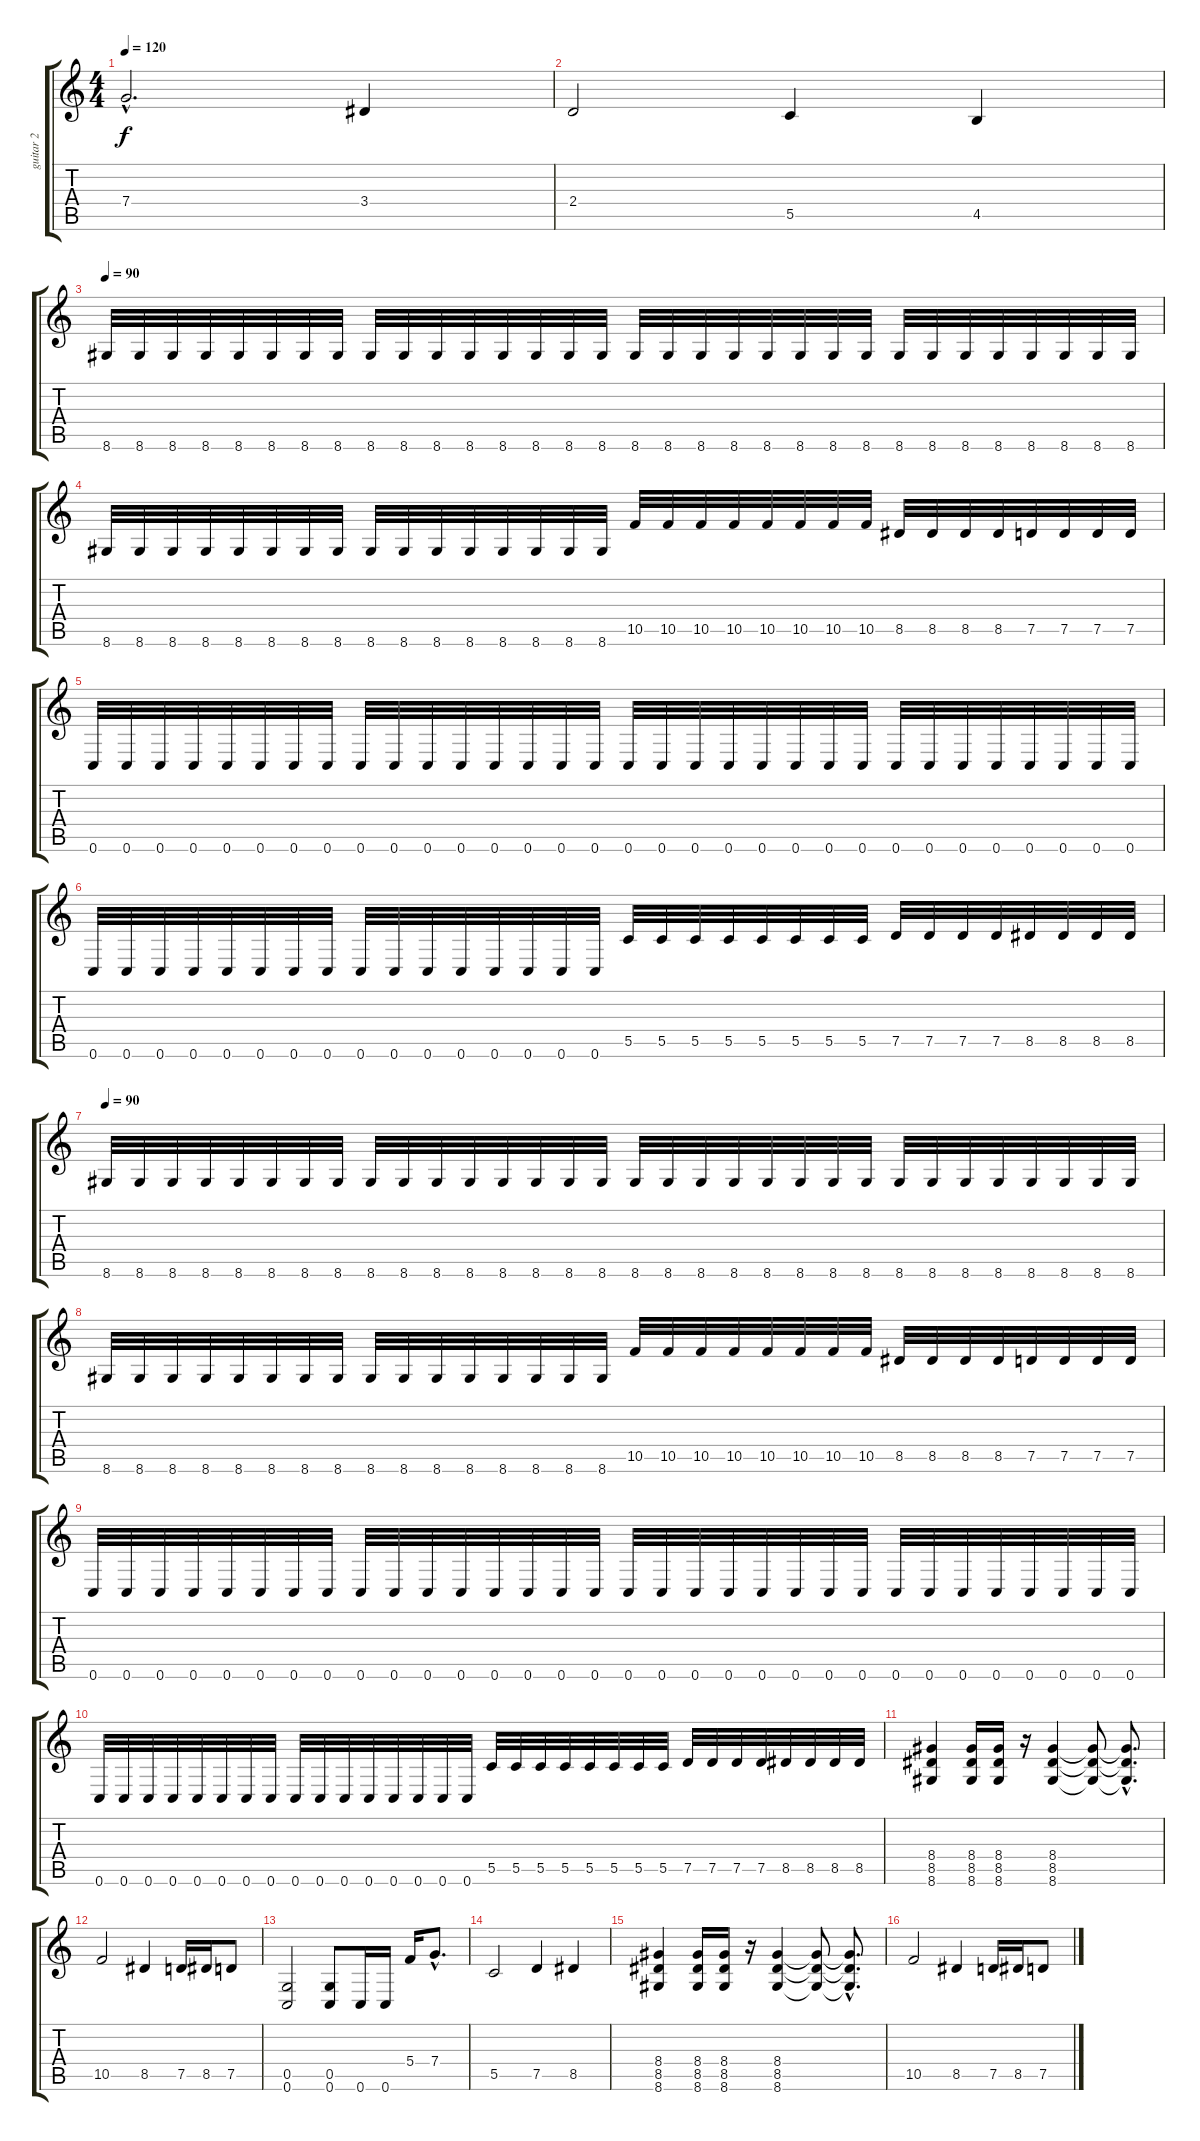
\track ("guitar 2" "guitar 2") {instrument overdrivenguitar}
\staff {score tabs}
\tuning (D4 A3 F3 C3 G2 C2) {hide}
\ts (4 4)
\tempo 120
\clef g2
\ks c
7.4{hac}.2{d dy f} 3.4.4 |
2.4.2 5.5.4 4.5.4 |
\tempo 90
8.6.32 8.6.32 8.6.32 8.6.32 8.6.32 8.6.32 8.6.32 8.6.32 8.6.32 8.6.32 8.6.32 8.6.32 8.6.32 8.6.32 8.6.32 8.6.32 8.6.32 8.6.32 8.6.32 8.6.32 8.6.32 8.6.32 8.6.32 8.6.32 8.6.32 8.6.32 8.6.32 8.6.32 8.6.32 8.6.32 8.6.32 8.6.32 |
8.6.32 8.6.32 8.6.32 8.6.32 8.6.32 8.6.32 8.6.32 8.6.32 8.6.32 8.6.32 8.6.32 8.6.32 8.6.32 8.6.32 8.6.32 8.6.32 10.5.32 10.5.32 10.5.32 10.5.32 10.5.32 10.5.32 10.5.32 10.5.32 8.5.32 8.5.32 8.5.32 8.5.32 7.5.32 7.5.32 7.5.32 7.5.32 |
0.6.32 0.6.32 0.6.32 0.6.32 0.6.32 0.6.32 0.6.32 0.6.32 0.6.32 0.6.32 0.6.32 0.6.32 0.6.32 0.6.32 0.6.32 0.6.32 0.6.32 0.6.32 0.6.32 0.6.32 0.6.32 0.6.32 0.6.32 0.6.32 0.6.32 0.6.32 0.6.32 0.6.32 0.6.32 0.6.32 0.6.32 0.6.32 |
0.6.32 0.6.32 0.6.32 0.6.32 0.6.32 0.6.32 0.6.32 0.6.32 0.6.32 0.6.32 0.6.32 0.6.32 0.6.32 0.6.32 0.6.32 0.6.32 5.5.32 5.5.32 5.5.32 5.5.32 5.5.32 5.5.32 5.5.32 5.5.32 7.5.32 7.5.32 7.5.32 7.5.32 8.5.32 8.5.32 8.5.32 8.5.32 |
\tempo 90
8.6.32 8.6.32 8.6.32 8.6.32 8.6.32 8.6.32 8.6.32 8.6.32 8.6.32 8.6.32 8.6.32 8.6.32 8.6.32 8.6.32 8.6.32 8.6.32 8.6.32 8.6.32 8.6.32 8.6.32 8.6.32 8.6.32 8.6.32 8.6.32 8.6.32 8.6.32 8.6.32 8.6.32 8.6.32 8.6.32 8.6.32 8.6.32 |
8.6.32 8.6.32 8.6.32 8.6.32 8.6.32 8.6.32 8.6.32 8.6.32 8.6.32 8.6.32 8.6.32 8.6.32 8.6.32 8.6.32 8.6.32 8.6.32 10.5.32 10.5.32 10.5.32 10.5.32 10.5.32 10.5.32 10.5.32 10.5.32 8.5.32 8.5.32 8.5.32 8.5.32 7.5.32 7.5.32 7.5.32 7.5.32 |
0.6.32 0.6.32 0.6.32 0.6.32 0.6.32 0.6.32 0.6.32 0.6.32 0.6.32 0.6.32 0.6.32 0.6.32 0.6.32 0.6.32 0.6.32 0.6.32 0.6.32 0.6.32 0.6.32 0.6.32 0.6.32 0.6.32 0.6.32 0.6.32 0.6.32 0.6.32 0.6.32 0.6.32 0.6.32 0.6.32 0.6.32 0.6.32 |
0.6.32 0.6.32 0.6.32 0.6.32 0.6.32 0.6.32 0.6.32 0.6.32 0.6.32 0.6.32 0.6.32 0.6.32 0.6.32 0.6.32 0.6.32 0.6.32 5.5.32 5.5.32 5.5.32 5.5.32 5.5.32 5.5.32 5.5.32 5.5.32 7.5.32 7.5.32 7.5.32 7.5.32 8.5.32 8.5.32 8.5.32 8.5.32 |
(8.4 8.5 8.6).4 (8.4 8.5 8.6).16 (8.4 8.5 8.6).16 r.16 (8.4 8.5 8.6).4 (8.4{t} 8.5{t} 8.6{t}).8 (8.4{hac t} 8.5{hac t} 8.6{hac t}).8{d} |
10.5.2 8.5.4 7.5.16 8.5.16 7.5.8 |
(0.5 0.6).2 (0.5 0.6).8 0.6.16 0.6.16 5.4.16 7.4{hac}.8{d} |
5.5.2 7.5.4 8.5.4 |
(8.4 8.5 8.6).4 (8.4 8.5 8.6).16 (8.4 8.5 8.6).16 r.16 (8.4 8.5 8.6).4 (8.4{t} 8.5{t} 8.6{t}).8 (8.4{hac t} 8.5{hac t} 8.6{hac t}).8{d} |
10.5.2 8.5.4 7.5.16 8.5.16 7.5.8
